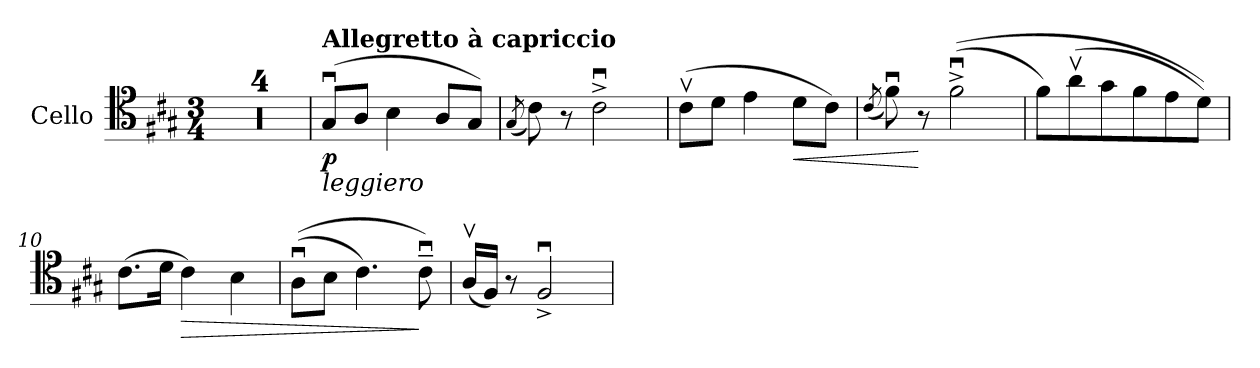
**kern	**dynam
*part1	*part1
*staff1	*staff1
*I"Cello	*
*clefC4	*
*k[f#c#g#]	*
*M3/4	*
=1	=1
2.r	.
=2	=2
2.r	.
=3	=3
2.r	.
=4	=4
2.r	.
=5	=5
!LO:TX:b:i:t=leggiero	!
!LO:TX:a:B:t=Allegretto à capriccio	!
!	!LO:DY:b
(>8G#u/L	p
8A/J	.
4B\	.
8A/L	.
8G#/J)	.
=6	=6
(>8qG#/	.
8c#\)	.
8r	.
2c#u^\	.
=7	=7
(>8c#v\L	.
8d\J	.
4e\	.
!	!LO:HP:b
8d\L	<
8c#\J)	.
=8	=8
(>8qc#/	.
8f#u\)	.
8r	[
(>(>2f#u^\	.
=9	=9
8f#\L)	.
(>8av\	.
8g#\	.
8f#\	.
8e\	.
8d\J))	.
!!LO:LB:g=z
=10	=10
(>8.c#\L	.
16d\Jk	.
!	!LO:HP:b
4c#\)	>
4B\	.
=11	=11
(>(>8Au\L	.
8B\J	.
4.c#\)	.
8c#u~\)	]
=12	=12
(<16Av/LL	.
16F#/JJ)	.
8r	.
2F#u^/	.
=	=
*-	*-
